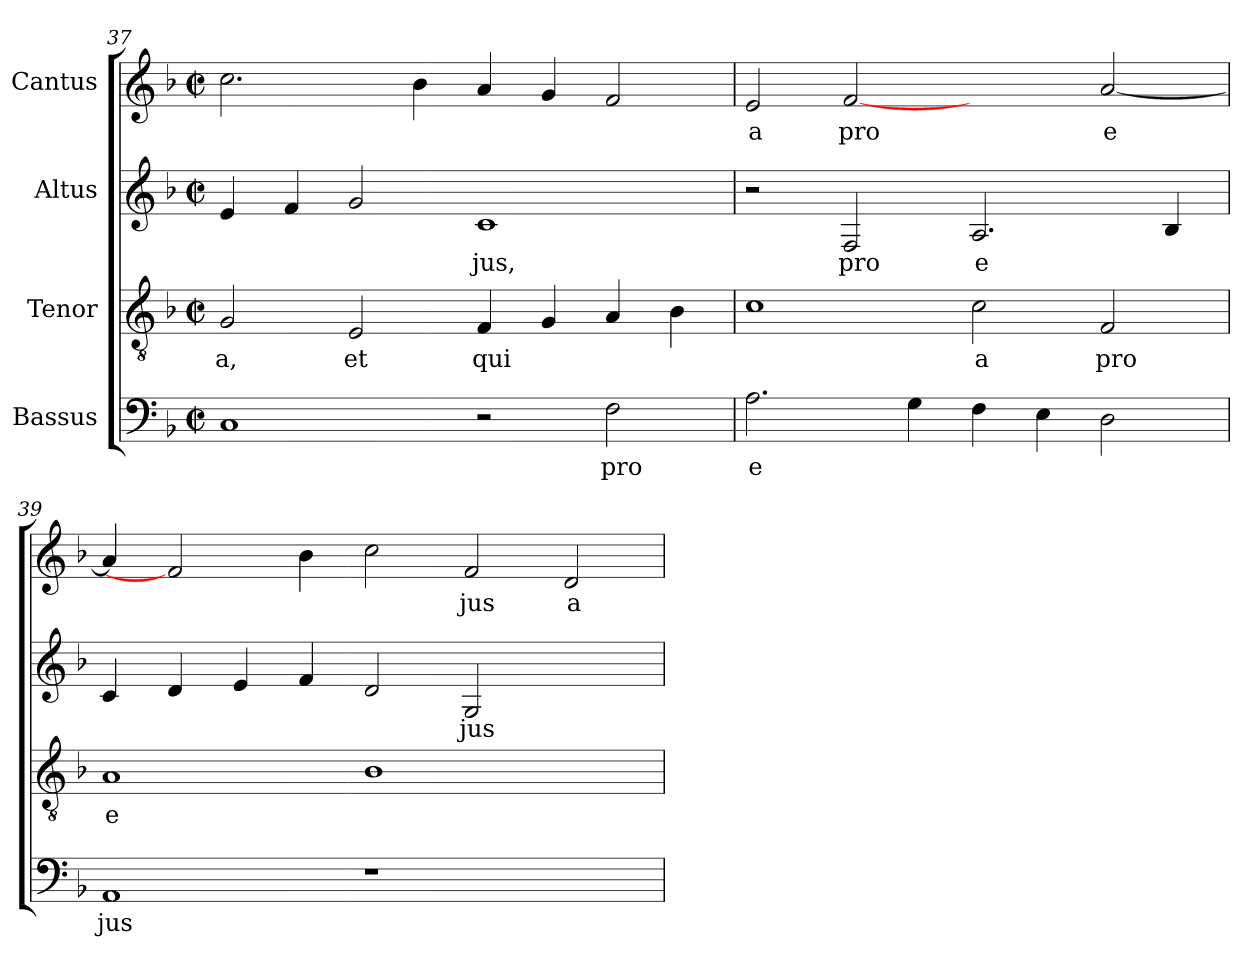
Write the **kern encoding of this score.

**kern	**text	**kern	**text	**kern	**text	**kern	**text
*part4	*part4	*part3	*part3	*part2	*part2	*part1	*part1
*staff4	*staff4	*staff3	*staff3	*staff2	*staff2	*staff1	*staff1
*I"Bassus	*	*I"Tenor	*	*I"Altus	*	*I"Cantus	*
*clefF4	*	*clefGv2	*	*clefG2	*	*clefG2	*
*k[b-]	*	*k[b-]	*	*k[b-]	*	*k[b-]	*
*F:	*	*F:	*	*F:	*	*F:	*
*M2/2	*	*M2/2	*	*M2/2	*	*M2/2	*
*met(c|)	*	*met(c|)	*	*met(c|)	*	*met(c|)	*
=37	=37	=37	=37	=37	=37	=37	=37
!	!LO:LY:b	!	!LO:LY:b	!	!LO:LY:b:cj	!	!LO:LY:b:cj
1C	.	2G/	a,	4e/	--	2.cc\	--
!	!	!	!	!	!LO:LY:b:cj	!	!
.	.	.	.	4f/	--	.	.
!	!	!	!LO:LY:b	!	!LO:LY:b:cj	!	!
.	.	2E/	et	2g/	--	.	.
!	!	!	!	!	!	!	!LO:LY:b:cj
.	.	.	.	.	.	4b-\	--
!	!	!	!LO:LY:b	!	!LO:LY:b:cj	!	!LO:LY:b:cj
2r	.	4F/	qui	1c	-jus,	4a/	--
!	!	!	!LO:LY:b	!	!	!	!LO:LY:b:cj
.	.	4G/	.	.	.	4g/	--
!	!LO:LY:b	!	!LO:LY:b	!	!	!	!LO:LY:b:cj
2F\	pro	4A/	.	.	.	2f/	--
!	!	!	!LO:LY:b	!	!	!	!
.	.	4B-\	.	.	.	.	.
!!LO:PB:g=z
=38	=38	=38	=38	=38	=38	=38	=38
!	!LO:LY:b	!	!LO:LY:b	!	!	!	!LO:LY:b:cj
2.A\	e	1c	.	2r	.	2e/	-a
!	!	!	!	!	!LO:LY:b:cj	!	!LO:LY:b:cj
.	.	.	.	2F/	pro	[2f	pro
!	!LO:LY:b	!	!	!	!	!	!
4G\	.	.	.	.	.	.	.
!	!LO:LY:b	!	!LO:LY:b	!	!LO:LY:b:cj	!	!
4F\	.	2c\	a	2.A/	e	2ryy	.
!	!LO:LY:b	!	!	!	!	!	!
4E\	.	.	.	.	.	.	.
!	!LO:LY:b	!	!LO:LY:b	!	!	!	!LO:LY:b:cj
2D\	.	2F/	pro	.	.	[<2a/	e-
!	!	!	!	!	!LO:LY:b:cj	!	!
.	.	.	.	4B-/	.	.	.
=39	=39	=39	=39	=39	=39	=39	=39
!	!LO:LY:b	!	!LO:LY:b	!	!LO:LY:b:cj	!	!LO:LY:b:cj
1AA	jus	1A	e-	4c/	.	4a/]	--
!	!	!	!	!	!LO:LY:b:cj	!	!
.	.	.	.	4d/	.	2f]	.
!	!	!	!	!	!LO:LY:b:cj	!	!
.	.	.	.	4e/	.	.	.
!	!	!	!	!	!LO:LY:b:cj	!	!LO:LY:b:cj
.	.	.	.	4f/	.	4b-\	--
!	!	!	!LO:LY:b	!	!LO:LY:b:cj	!	!LO:LY:b:cj
1r	.	1B-	--	2d/	.	2cc\	--
!	!	!	!	!	!LO:LY:b:cj	!	!LO:LY:b:cj
.	.	.	.	2G/	jus	2f/	-jus
!	!	!	!	!	!	!	!LO:LY:b:cj
2ryy	.	2ryy	.	2ryy	.	2d/	a-
=	=	=	=	=	=	=	=
*-	*-	*-	*-	*-	*-	*-	*-
